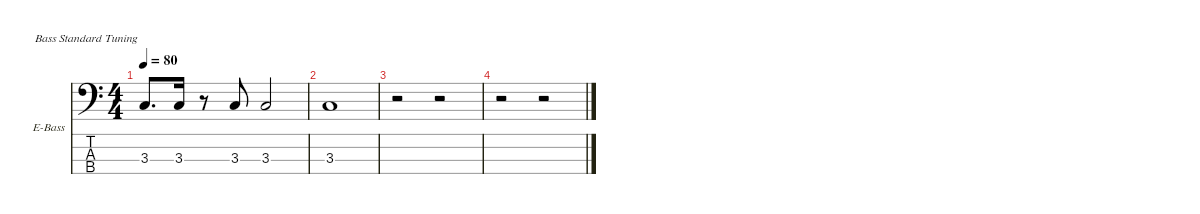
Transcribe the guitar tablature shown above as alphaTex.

\hideDynamics
\bracketExtendMode nobrackets
\firstSystemTrackNameOrientation horizontal
\otherSystemsTrackNameOrientation horizontal
\track ("Bass" "E-Bass") {instrument electricbassfinger}
\staff {score tabs}
\tuning (G2 D2 A1 E1)
\ts (4 4)
\tempo 80
\clef f4
\ks c
3.3.8{d dy f beam Up} 3.3.16{dy mp beam Up} r.8{beam Up} 3.3.8{dy f beam Up} 3.3.2{beam Up} |
3.3.1{beam Up} |
r.2{beam Down} r.2{beam Down} |
r.2{beam Down} r.2{beam Down}
